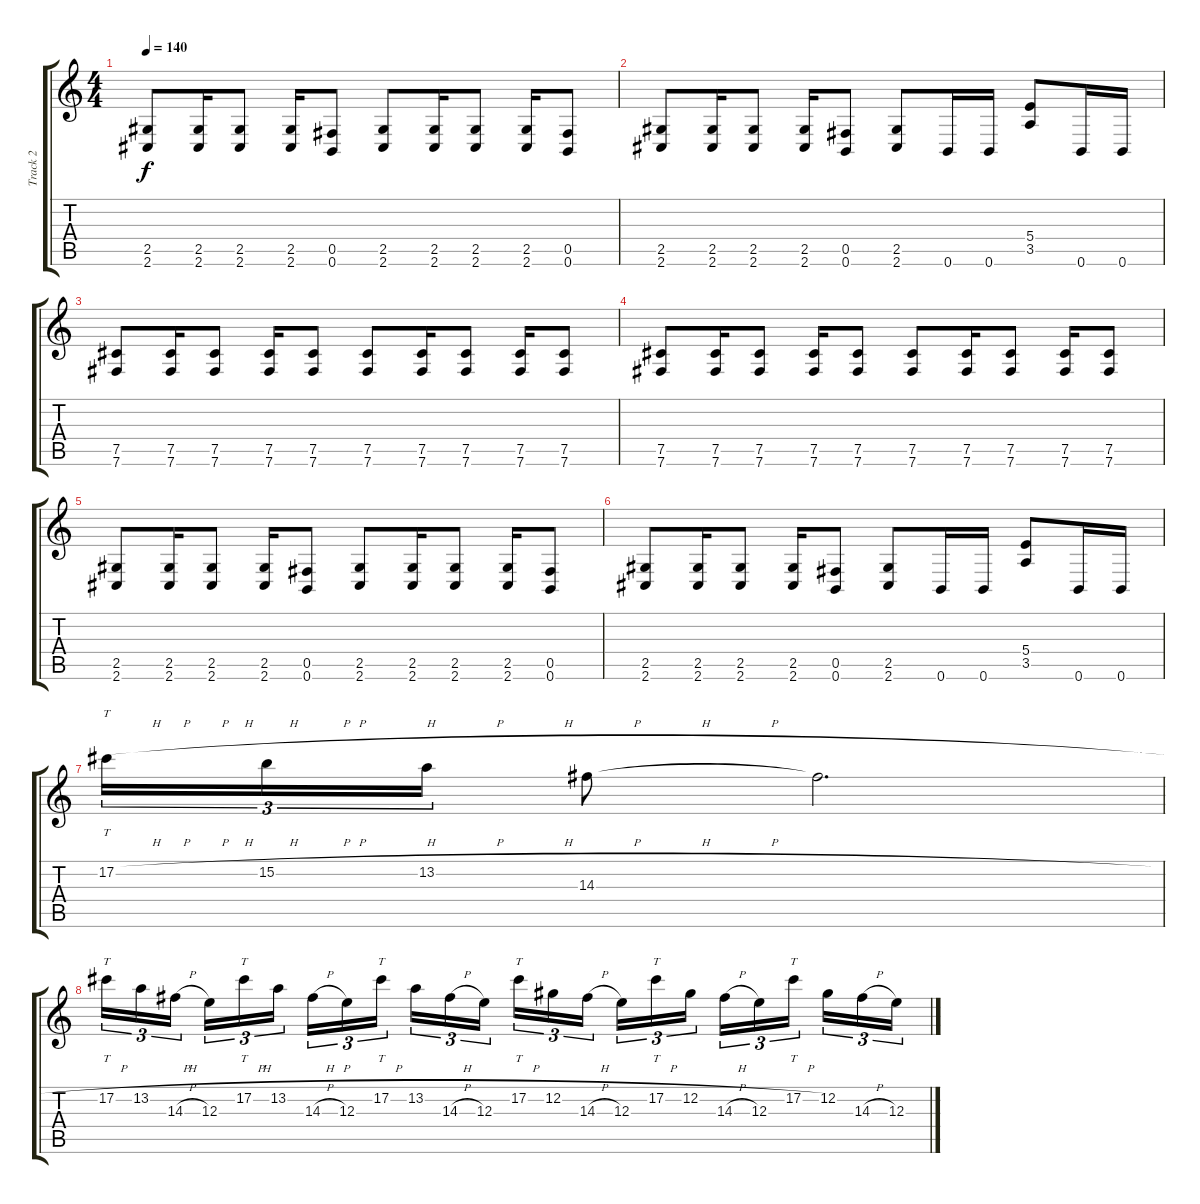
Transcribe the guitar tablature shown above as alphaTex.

\track ("Track 2" "Track 2") {instrument distortionguitar}
\staff {score tabs}
\tuning (Db4 Ab3 E3 B2 Gb2 B1) {hide}
\ts (4 4)
\tempo 140
\clef g2
\ks c
(2.5 2.6).8{dy f} (2.5 2.6).16 (2.5 2.6).8 (2.5 2.6).16 (0.5 0.6).8 (2.5 2.6).8 (2.5 2.6).16 (2.5 2.6).8 (2.5 2.6).16 (0.5 0.6).8 |
(2.5 2.6).8 (2.5 2.6).16 (2.5 2.6).8 (2.5 2.6).16 (0.5 0.6).8 (2.5 2.6).8 0.6.16 0.6.16 (5.4 3.5).8 0.6.16 0.6.16 |
(7.5 7.6).8 (7.5 7.6).16 (7.5 7.6).8 (7.5 7.6).16 (7.5 7.6).8 (7.5 7.6).8 (7.5 7.6).16 (7.5 7.6).8 (7.5 7.6).16 (7.5 7.6).8 |
(7.5 7.6).8 (7.5 7.6).16 (7.5 7.6).8 (7.5 7.6).16 (7.5 7.6).8 (7.5 7.6).8 (7.5 7.6).16 (7.5 7.6).8 (7.5 7.6).16 (7.5 7.6).8 |
(2.5 2.6).8 (2.5 2.6).16 (2.5 2.6).8 (2.5 2.6).16 (0.5 0.6).8 (2.5 2.6).8 (2.5 2.6).16 (2.5 2.6).8 (2.5 2.6).16 (0.5 0.6).8 |
(2.5 2.6).8 (2.5 2.6).16 (2.5 2.6).8 (2.5 2.6).16 (0.5 0.6).8 (2.5 2.6).8 0.6.16 0.6.16 (5.4 3.5).8 0.6.16 0.6.16 |
17.2{h}.16{tt tu (3 2)} 15.2{h}.16{tu (3 2)} 13.2{h}.16{tu (3 2)} 14.3.8 14.3{t}.2{d} |
17.2{h}.16{tt tu (3 2)} 13.2{h}.16{tu (3 2)} 14.3{h}.16{tu (3 2) beam splitsecondary} 12.3.16{tu (3 2)} 17.2{h}.16{tt tu (3 2)} 13.2{h}.16{tu (3 2)} 14.3{h}.16{tu (3 2)} 12.3.16{tu (3 2)} 17.2{h}.16{tt tu (3 2) beam splitsecondary} 13.2{h}.16{tu (3 2)} 14.3{h}.16{tu (3 2)} 12.3.16{tu (3 2)} 17.2{h}.16{tt tu (3 2)} 12.2{h}.16{tu (3 2)} 14.3{h}.16{tu (3 2) beam splitsecondary} 12.3.16{tu (3 2)} 17.2{h}.16{tt tu (3 2)} 12.2{h}.16{tu (3 2)} 14.3{h}.16{tu (3 2)} 12.3.16{tu (3 2)} 17.2{h}.16{tt tu (3 2) beam splitsecondary} 12.2{h}.16{tu (3 2)} 14.3{h}.16{tu (3 2)} 12.3.16{tu (3 2)}
